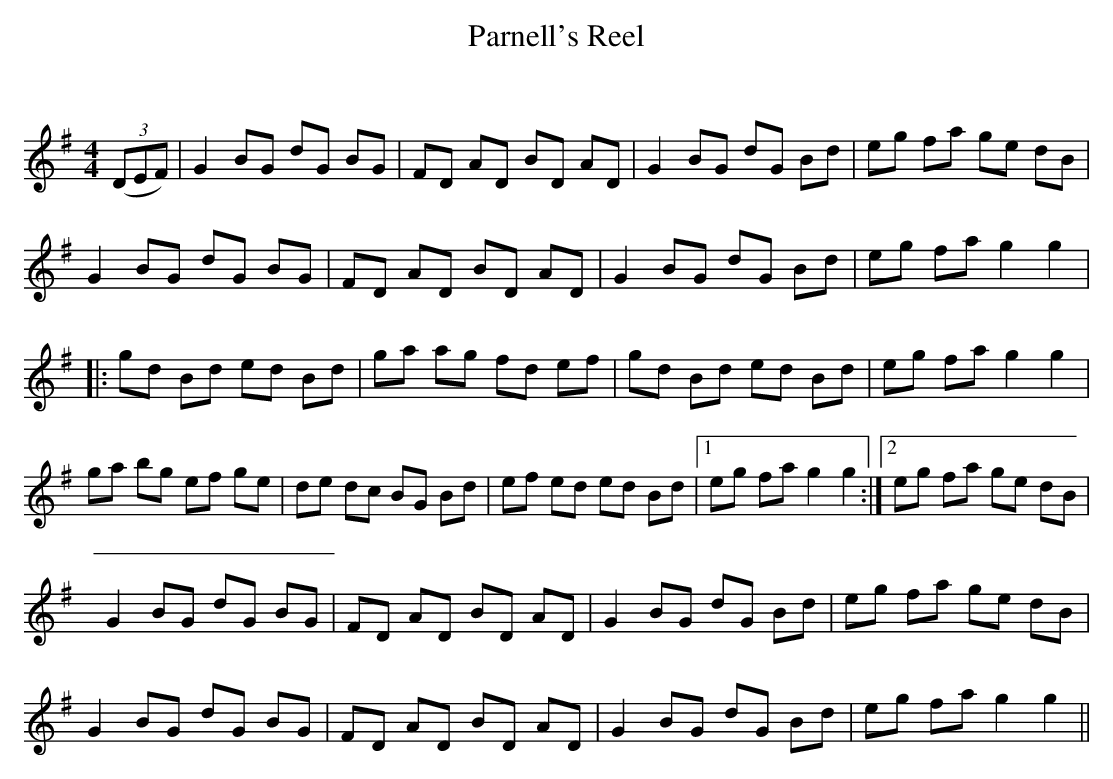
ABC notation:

X:1
T: Parnell's Reel
C:
Q: 232
K:G
M:4/4
L:1/8
((3DEF) |G2 BG dG BG|FD AD BD AD|G2 BG dG Bd|eg fa ge dB|
G2 BG dG BG|FD AD BD AD|G2 BG dG Bd|eg fa g2 g2|
|:gd Bd ed Bd|ga ag fd ef|gd Bd ed Bd|eg fa g2 g2|
ga bg ef ge|de dc BG Bd|ef ed ed Bd|1eg fa g2 g2:|2eg fa ge dB|
G2 BG dG BG|FD AD BD AD|G2 BG dG Bd|eg fa ge dB|
G2 BG dG BG|FD AD BD AD|G2 BG dG Bd|eg fa g2 g2||
